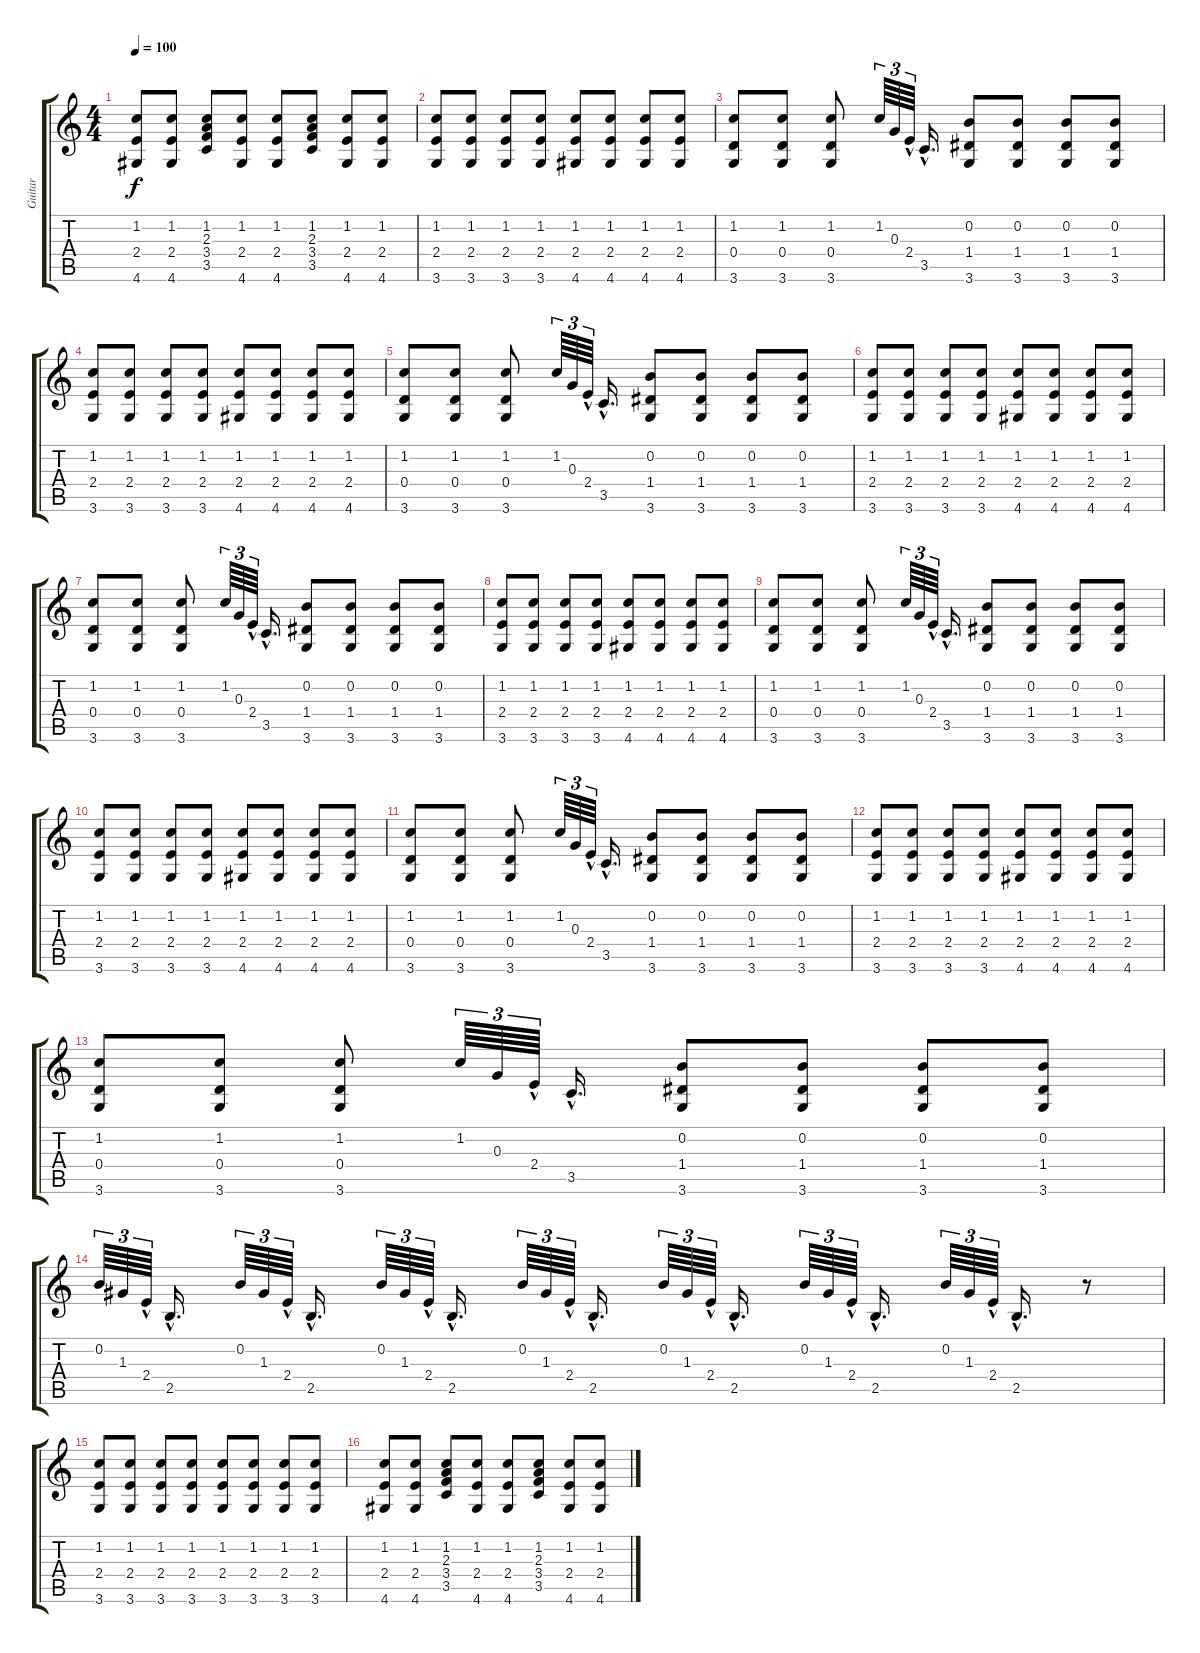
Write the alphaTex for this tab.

\track ("Guitar" "Guitar") {instrument electricguitarclean}
\staff {score tabs}
\tuning (E4 B3 G3 D3 A2 E2) {hide}
\ts (4 4)
\tempo 100
\clef g2
\ks c
(1.2 2.4 4.6).8{dy f volume 14} (1.2 2.4 4.6).8{volume 10} (1.2 2.3 3.4 3.5).8{volume 10} (1.2 2.4 4.6).8 (1.2 2.4 4.6).8 (1.2 2.3 3.4 3.5).8 (1.2 2.4 4.6).8 (1.2 2.4 4.6).8 |
(1.2 2.4 3.6).8 (1.2 2.4 3.6).8 (1.2 2.4 3.6).8 (1.2 2.4 3.6).8 (1.2 2.4 4.6).8 (1.2 2.4 4.6).8 (1.2 2.4 4.6).8 (1.2 2.4 4.6).8 |
(1.2 0.4 3.6).8 (1.2 0.4 3.6).8 (1.2 0.4 3.6).8 1.2.64{tu (3 2)} 0.3.64{tu (3 2)} 2.4{hac}.64{tu (3 2)} 3.5{hac}.16{d} (0.2 1.4 3.6).8 (0.2 1.4 3.6).8 (0.2 1.4 3.6).8 (0.2 1.4 3.6).8 |
(1.2 2.4 3.6).8 (1.2 2.4 3.6).8 (1.2 2.4 3.6).8 (1.2 2.4 3.6).8 (1.2 2.4 4.6).8 (1.2 2.4 4.6).8 (1.2 2.4 4.6).8 (1.2 2.4 4.6).8 |
(1.2 0.4 3.6).8 (1.2 0.4 3.6).8 (1.2 0.4 3.6).8 1.2.64{tu (3 2)} 0.3.64{tu (3 2)} 2.4{hac}.64{tu (3 2)} 3.5{hac}.16{d} (0.2 1.4 3.6).8 (0.2 1.4 3.6).8 (0.2 1.4 3.6).8 (0.2 1.4 3.6).8 |
(1.2 2.4 3.6).8 (1.2 2.4 3.6).8 (1.2 2.4 3.6).8 (1.2 2.4 3.6).8 (1.2 2.4 4.6).8 (1.2 2.4 4.6).8 (1.2 2.4 4.6).8 (1.2 2.4 4.6).8 |
(1.2 0.4 3.6).8 (1.2 0.4 3.6).8 (1.2 0.4 3.6).8 1.2.64{tu (3 2)} 0.3.64{tu (3 2)} 2.4{hac}.64{tu (3 2)} 3.5{hac}.16{d} (0.2 1.4 3.6).8 (0.2 1.4 3.6).8 (0.2 1.4 3.6).8 (0.2 1.4 3.6).8 |
(1.2 2.4 3.6).8 (1.2 2.4 3.6).8 (1.2 2.4 3.6).8 (1.2 2.4 3.6).8 (1.2 2.4 4.6).8 (1.2 2.4 4.6).8 (1.2 2.4 4.6).8 (1.2 2.4 4.6).8 |
(1.2 0.4 3.6).8 (1.2 0.4 3.6).8 (1.2 0.4 3.6).8 1.2.64{tu (3 2)} 0.3.64{tu (3 2)} 2.4{hac}.64{tu (3 2)} 3.5{hac}.16{d} (0.2 1.4 3.6).8 (0.2 1.4 3.6).8 (0.2 1.4 3.6).8 (0.2 1.4 3.6).8 |
(1.2 2.4 3.6).8 (1.2 2.4 3.6).8 (1.2 2.4 3.6).8 (1.2 2.4 3.6).8 (1.2 2.4 4.6).8 (1.2 2.4 4.6).8 (1.2 2.4 4.6).8 (1.2 2.4 4.6).8 |
(1.2 0.4 3.6).8 (1.2 0.4 3.6).8 (1.2 0.4 3.6).8 1.2.64{tu (3 2)} 0.3.64{tu (3 2)} 2.4{hac}.64{tu (3 2)} 3.5{hac}.16{d} (0.2 1.4 3.6).8 (0.2 1.4 3.6).8 (0.2 1.4 3.6).8 (0.2 1.4 3.6).8 |
(1.2 2.4 3.6).8 (1.2 2.4 3.6).8 (1.2 2.4 3.6).8 (1.2 2.4 3.6).8 (1.2 2.4 4.6).8 (1.2 2.4 4.6).8 (1.2 2.4 4.6).8 (1.2 2.4 4.6).8 |
(1.2 0.4 3.6).8 (1.2 0.4 3.6).8 (1.2 0.4 3.6).8 1.2.64{tu (3 2)} 0.3.64{tu (3 2)} 2.4{hac}.64{tu (3 2)} 3.5{hac}.16{d} (0.2 1.4 3.6).8 (0.2 1.4 3.6).8 (0.2 1.4 3.6).8 (0.2 1.4 3.6).8 |
0.2.64{tu (3 2)} 1.3.64{tu (3 2)} 2.4{hac}.64{tu (3 2)} 2.5{hac}.16{d} 0.2.64{tu (3 2)} 1.3.64{tu (3 2)} 2.4{hac}.64{tu (3 2)} 2.5{hac}.16{d} 0.2.64{tu (3 2)} 1.3.64{tu (3 2)} 2.4{hac}.64{tu (3 2)} 2.5{hac}.16{d} 0.2.64{tu (3 2)} 1.3.64{tu (3 2)} 2.4{hac}.64{tu (3 2)} 2.5{hac}.16{d} 0.2.64{tu (3 2)} 1.3.64{tu (3 2)} 2.4{hac}.64{tu (3 2)} 2.5{hac}.16{d} 0.2.64{tu (3 2)} 1.3.64{tu (3 2)} 2.4{hac}.64{tu (3 2)} 2.5{hac}.16{d} 0.2.64{tu (3 2)} 1.3.64{tu (3 2)} 2.4{hac}.64{tu (3 2)} 2.5{hac}.16{d} r.8 |
(1.2 2.4 3.6).8{volume 14} (1.2 2.4 3.6).8{volume 10} (1.2 2.4 3.6).8{volume 10} (1.2 2.4 3.6).8 (1.2 2.4 3.6).8 (1.2 2.4 3.6).8 (1.2 2.4 3.6).8 (1.2 2.4 3.6).8 |
(1.2 2.4 4.6).8{volume 14} (1.2 2.4 4.6).8{volume 10} (1.2 2.3 3.4 3.5).8{volume 10} (1.2 2.4 4.6).8 (1.2 2.4 4.6).8 (1.2 2.3 3.4 3.5).8 (1.2 2.4 4.6).8 (1.2 2.4 4.6).8
